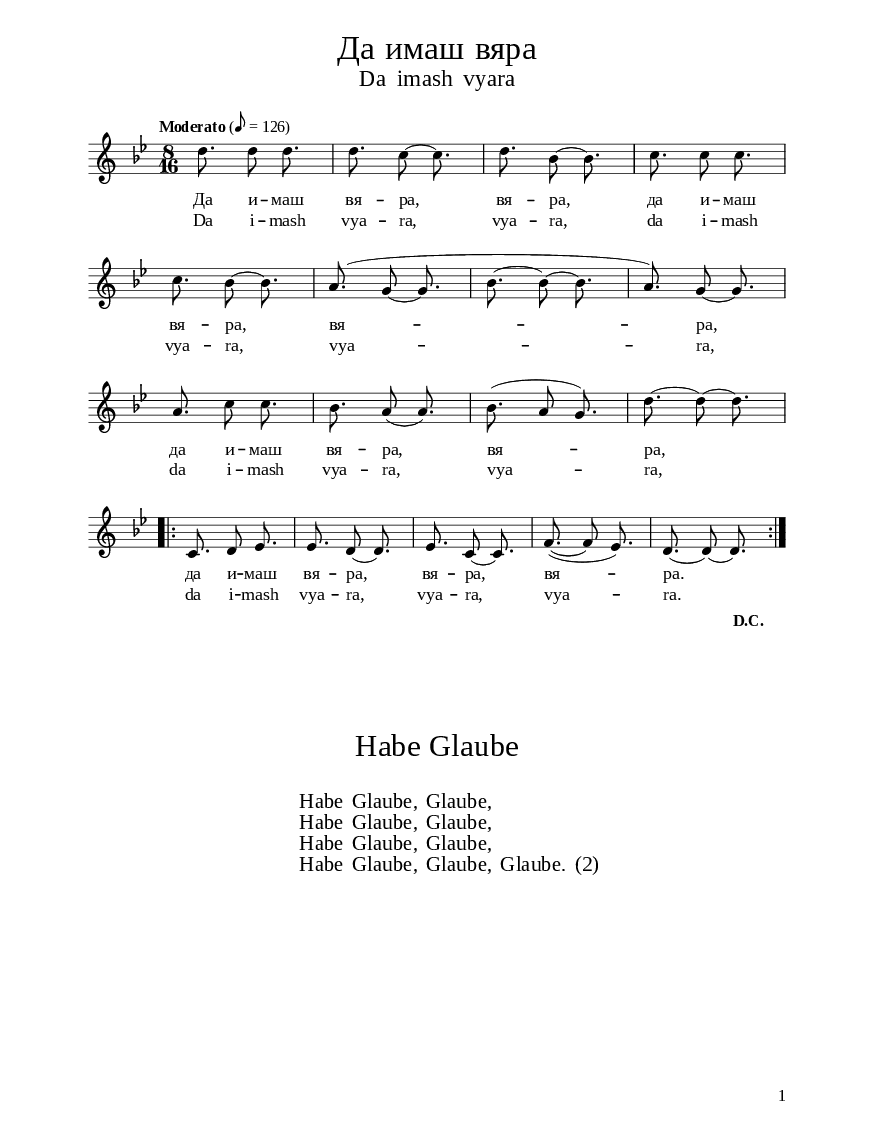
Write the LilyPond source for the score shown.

\version "2.22.0"

\paper {
  #(set-paper-size "a5")
}

\bookpart {
  \paper {
    print-all-headers = ##t
    print-page-number = ##t
    print-first-page-number = ##t

    % put page numbers on the bottom
    oddHeaderMarkup = \markup ""
    evenHeaderMarkup = \markup ""
    oddFooterMarkup = \markup
    \fill-line {
      ""
      \on-the-fly #print-page-number-check-first \fromproperty #'page:page-number-string
    }
    evenFooterMarkup = \markup
    \fill-line {
      \on-the-fly #print-page-number-check-first \fromproperty #'page:page-number-string
      ""
    }

    left-margin = 1.5\cm
    right-margin = 1.5\cm
    top-margin = 1.6\cm
    bottom-margin = 1.2\cm
    ragged-bottom = ##t % do not spread the staves to fill the whole vertical space

    % change lyrics and titles font (affects notes also)
    fonts =
    #(make-pango-font-tree
      "Times New Roman"
      "DejaVu Sans"
      "DejaVu Sans Mono"
      (/ (* staff-height pt) 3.6))

    % change distance between staves
    system-system-spacing =
    #'((basic-distance . 12)
       (minimum-distance . 6)
       (padding . 1)
       (stretchability . 12))
  }

  \header {
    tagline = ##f
  }

  \score{
    \layout {
      indent = 0.0\cm % remove first line indentation
      %ragged-last = ##t % do not spread last line to fill the whole space
      \context {
        \Score
        \omit BarNumber %remove bar numbers
      } % context

      \context {
        % change staff size
        \Staff
        fontSize = #+0 % affects notes size only
        \override StaffSymbol #'staff-space = #(magstep -3)
        \override StaffSymbol #'thickness = #0.5
        \override BarLine #'hair-thickness = #1
        %\override StaffSymbol #'ledger-line-thickness = #'(0 . 0)
      }

      \context {
        % adjust space between staff and lyrics and between the two lyric lines
        \Lyrics
        \override VerticalAxisGroup.nonstaff-relatedstaff-spacing = #'((basic-distance . 4.5))
        \override VerticalAxisGroup.nonstaff-nonstaff-spacing = #'((minimum-distance . 2))
      }
    } % layout

    \new Voice \relative c' {
         \clef treble
      \key g \minor
      \time 8/16
      \tempo \markup {
        % make tempo note smaller
        \concat {
          "Moderato" \normal-text { " (" }
          \teeny \general-align #Y #DOWN \note {8} #0.8
          \normal-text { " = 126)" }
        }
      }

      \autoBeamOff
      d'8. d8 d8. | % 2
      d8. c8 ~ c8. | % 3
      d8. bes8 ~ bes8. | % 4
      c8. c8 c8. \break | % 5
      c8. bes8 ~ bes8. | % 6
      a8. ( g8 ~ g8. | % 7
      bes8. ~ bes8 ~ bes8. | % 8
      a8. ) g8 ~ g8. \break | % 9
      a8. c8 c8. |
      bes8. a8 ( a8. ) | % 11
      bes8. ( a8 g8. ) | % 12
      d'8. ~ d8 ~ d8. \break | % 13
      \repeat volta 2 {
        c,8. d8 es8. | % 14
        es8. d8 ~ d8. | % 15
        es8. c8 ~ c8. | % 16
        f8. ( ~ f8 es8. ) | % 17
        d8. ~ d8 ~ d8.
      }

    }

    \addlyrics {Да и -- маш
  вя -- ра, вя -- ра, да и -- маш вя -- ра, вя --
  ра, да и -- маш вя -- ра, вя -- ра, да и --
  маш вя -- ра, вя -- ра, вя -- ра.}
    \addlyrics {Da i -- mash vya
  -- ra, vya -- ra, da i -- mash vya -- ra, vya -- ra, da i --
  mash vya -- ra, vya -- ra, da i -- mash vya -- ra, vya --
  ra, vya -- ra.}

    \header {
      title = \markup \column \normal-text \fontsize #2.5 {
        \center-align
        \line { Да имаш вяра }
        \vspace #-0.6
        \center-align
        \line \fontsize #-3 { Da imash vyara }
        \vspace #-0.8
        \center-align
        \line \fontsize #-3 { " " }
      }
    }

    \midi{}

  } % score

  \markup \halign #-38.5 \raise #3 \override #'(baseline-skip . 2) {
    \column  {
      \line \right-align {
        \bold  { "D.C." }
      }
      \line { " " }
      \line { " " }
      \line { " " }
      \line { " " }
      \line { " " }
    }
  }


  % include foreign translation(s) of the song
  \version "2.22.0"

\markup \fill-line { \fontsize #6 "Habe Glaube" }
\markup \null
\markup \null
\markup \fontsize #+2.5 {
    \hspace #19
    \override #'(baseline-skip . 2)

        \column {
     \line { " " }
      \line { " " Habe Glaube, Glaube,}

   \line { " "Habe Glaube, Glaube,}

   \line { " "Habe Glaube, Glaube,}

   \line { " "Habe Glaube, Glaube, Glaube. (2) }


    }


}


} % bookpart
